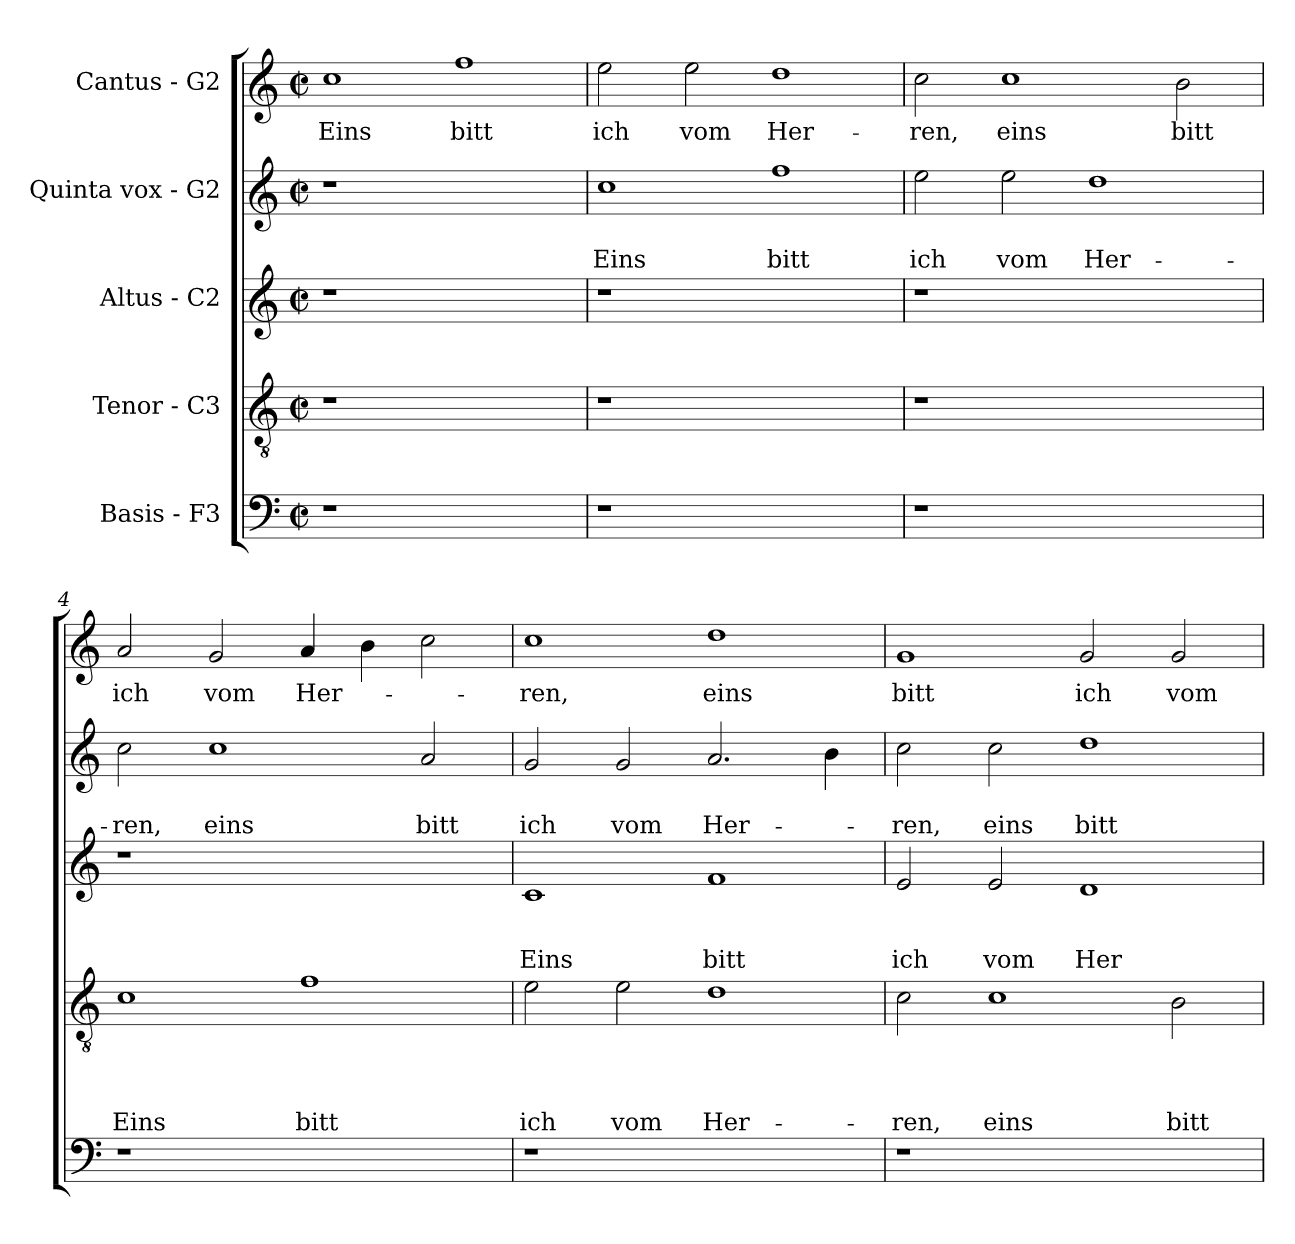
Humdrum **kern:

**kern	**kern	**text	**text	**text	**text	**kern	**text	**text	**text	**kern	**text	**text	**kern	**text
*part5	*part4	*part4	*part4	*part4	*part4	*part3	*part3	*part3	*part3	*part2	*part2	*part2	*part1	*part1
*staff5	*staff4	*staff4	*staff4	*staff4	*staff4	*staff3	*staff3	*staff3	*staff3	*staff2	*staff2	*staff2	*staff1	*staff1
*I"Basis - F3	*I"Tenor - C3	*	*	*	*	*I"Altus - C2	*	*	*	*I"Quinta vox - G2	*	*	*I"Cantus - G2	*
*clefF4	*clefGv2	*	*	*	*	*clefG2	*	*	*	*clefG2	*	*	*clefG2	*
*k[]	*k[]	*	*	*	*	*k[]	*	*	*	*k[]	*	*	*k[]	*
*C:	*C:	*	*	*	*	*C:	*	*	*	*C:	*	*	*C:	*
*M2/2	*M2/2	*	*	*	*	*M2/2	*	*	*	*M2/2	*	*	*M2/2	*
*met(c|)	*met(c|)	*	*	*	*	*met(c|)	*	*	*	*met(c|)	*	*	*met(c|)	*
=1	=1	=1	=1	=1	=1	=1	=1	=1	=1	=1	=1	=1	=1	=1
!	!	!	!	!	!	!	!	!	!	!	!	!	!	!LO:LY:b
1r	1r	.	.	.	.	1r	.	.	.	1r	.	.	1cc	Eins
!	!	!	!	!	!	!	!	!	!	!	!	!	!	!LO:LY:b
1ryy	1ryy	.	.	.	.	1ryy	.	.	.	1ryy	.	.	1ff	bitt
=2	=2	=2	=2	=2	=2	=2	=2	=2	=2	=2	=2	=2	=2	=2
!	!	!	!	!	!	!	!	!	!	!	!	!LO:LY:b	!	!LO:LY:b
1r	1r	.	.	.	.	1r	.	.	.	1cc	.	Eins	2ee\	ich
!	!	!	!	!	!	!	!	!	!	!	!	!	!	!LO:LY:b
.	.	.	.	.	.	.	.	.	.	.	.	.	2ee\	vom
!	!	!	!	!	!	!	!	!	!	!	!	!LO:LY:b	!	!LO:LY:b
1ryy	1ryy	.	.	.	.	1ryy	.	.	.	1ff	.	bitt	1dd	Her-
=3	=3	=3	=3	=3	=3	=3	=3	=3	=3	=3	=3	=3	=3	=3
!	!	!	!	!	!	!	!	!	!	!	!	!LO:LY:b	!	!LO:LY:b
1r	1r	.	.	.	.	1r	.	.	.	2ee\	.	ich	2cc\	-ren,
!	!	!	!	!	!	!	!	!	!	!	!	!LO:LY:b	!	!LO:LY:b
.	.	.	.	.	.	.	.	.	.	2ee\	.	vom	1cc	eins
!	!	!	!	!	!	!	!	!	!	!	!	!LO:LY:b	!	!
1ryy	1ryy	.	.	.	.	1ryy	.	.	.	1dd	.	Her-	.	.
!	!	!	!	!	!	!	!	!	!	!	!	!	!	!LO:LY:b
.	.	.	.	.	.	.	.	.	.	.	.	.	2b\	bitt
=4	=4	=4	=4	=4	=4	=4	=4	=4	=4	=4	=4	=4	=4	=4
!	!	!	!	!	!LO:LY:b	!	!	!	!	!	!	!LO:LY:b	!	!LO:LY:b
1r	1c	.	.	.	Eins	1r	.	.	.	2cc\	.	-ren,	2a/	ich
!	!	!	!	!	!	!	!	!	!	!	!	!LO:LY:b	!	!LO:LY:b
.	.	.	.	.	.	.	.	.	.	1cc	.	eins	2g/	vom
!	!	!	!	!	!LO:LY:b	!	!	!	!	!	!	!	!	!LO:LY:b
1ryy	1f	.	.	.	bitt	1ryy	.	.	.	.	.	.	4a/	Her-
.	.	.	.	.	.	.	.	.	.	.	.	.	4b\	.
!	!	!	!	!	!	!	!	!	!	!	!	!LO:LY:b	!	!
.	.	.	.	.	.	.	.	.	.	2a/	.	bitt	2cc\	.
=5	=5	=5	=5	=5	=5	=5	=5	=5	=5	=5	=5	=5	=5	=5
!	!	!	!	!	!LO:LY:b	!	!	!	!LO:LY:b	!	!	!LO:LY:b	!	!LO:LY:b
1r	2e\	.	.	.	ich	1c	.	.	Eins	2g/	.	ich	1cc	-ren,
!	!	!	!	!	!LO:LY:b	!	!	!	!	!	!	!LO:LY:b	!	!
.	2e\	.	.	.	vom	.	.	.	.	2g/	.	vom	.	.
!	!	!	!	!	!LO:LY:b	!	!	!	!LO:LY:b	!	!	!LO:LY:b	!	!LO:LY:b
1ryy	1d	.	.	.	Her-	1f	.	.	bitt	2.a/	.	Her-	1dd	eins
.	.	.	.	.	.	.	.	.	.	4b\	.	.	.	.
=6	=6	=6	=6	=6	=6	=6	=6	=6	=6	=6	=6	=6	=6	=6
!	!	!	!	!	!LO:LY:b	!	!	!	!LO:LY:b	!	!	!LO:LY:b	!	!LO:LY:b
1r	2c\	.	.	.	-ren,	2e/	.	.	ich	2cc\	.	-ren,	1g	bitt
!	!	!	!	!	!LO:LY:b	!	!	!	!LO:LY:b	!	!	!LO:LY:b	!	!
.	1c	.	.	.	eins	2e/	.	.	vom	2cc\	.	eins	.	.
!	!	!	!	!	!	!	!	!	!LO:LY:b	!	!	!LO:LY:b	!	!LO:LY:b
1ryy	.	.	.	.	.	1d	.	.	Her-	1dd	.	bitt	2g/	ich
!	!	!	!	!	!LO:LY:b	!	!	!	!	!	!	!	!	!LO:LY:b
.	2B\	.	.	.	bitt	.	.	.	.	.	.	.	2g/	vom
=	=	=	=	=	=	=	=	=	=	=	=	=	=	=
*-	*-	*-	*-	*-	*-	*-	*-	*-	*-	*-	*-	*-	*-	*-
